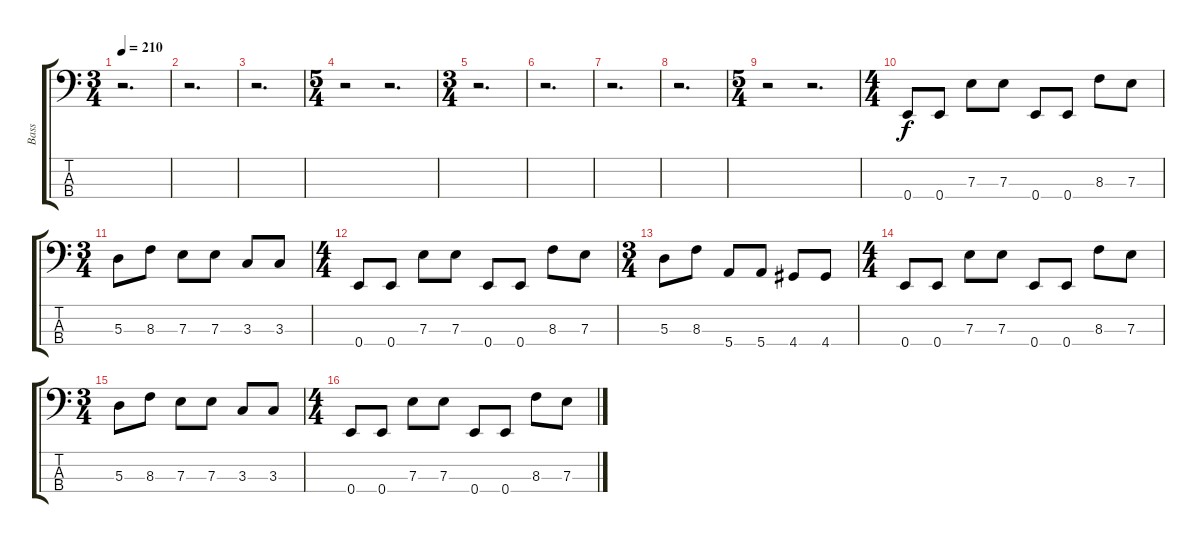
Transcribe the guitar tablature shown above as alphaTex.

\track ("Bass" "Bass") {instrument electricbassfinger}
\staff {score tabs}
\tuning (G2 D2 A1 E1) {hide}
\ts (3 4)
\tempo 210
\clef f4
\ks c
r.2{d dy f} |
r.2{d} |
r.2{d} |
\ts (5 4)
r.2 r.2{d} |
\ts (3 4)
r.2{d} |
r.2{d} |
r.2{d} |
r.2{d} |
\ts (5 4)
r.2 r.2{d} |
\ts (4 4)
0.4.8 0.4.8 7.3.8 7.3.8 0.4.8 0.4.8 8.3.8 7.3.8 |
\ts (3 4)
5.3.8 8.3.8 7.3.8 7.3.8 3.3.8 3.3.8 |
\ts (4 4)
0.4.8 0.4.8 7.3.8 7.3.8 0.4.8 0.4.8 8.3.8 7.3.8 |
\ts (3 4)
5.3.8 8.3.8 5.4.8 5.4.8 4.4.8 4.4.8 |
\ts (4 4)
0.4.8 0.4.8 7.3.8 7.3.8 0.4.8 0.4.8 8.3.8 7.3.8 |
\ts (3 4)
5.3.8 8.3.8 7.3.8 7.3.8 3.3.8 3.3.8 |
\ts (4 4)
0.4.8 0.4.8 7.3.8 7.3.8 0.4.8 0.4.8 8.3.8 7.3.8
